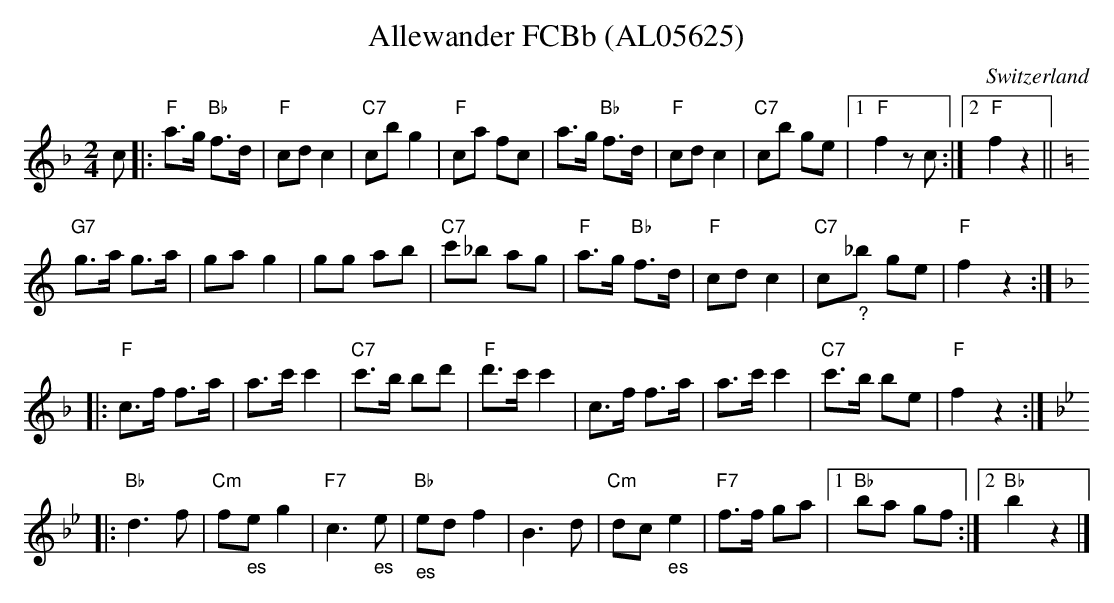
X:1
T: Allewander FCBb (AL05625)
O:Switzerland
M:2/4
L:1/8
K:F %%MIDI gchordon
c |: "F"a>g "Bb"f>d | "F"cd c2 | "C7"cb g2 | "F"ca fc | a>g "Bb"f>d | "F"cd c2 | "C7"cb ge |1 "F"f2zc :|2 "F"f2z2 || [K:C]
"G7"g>a g>a | ga g2 | gg ab | "C7"c'_b ag | "F"a>g "Bb"f>d | "F"cd c2 | "C7"c"_?"_b ge | "F"f2 z2 :: [K:F]
"F"c>f f>a | a>c'c'2 | "C7"c'>b bd' | "F"d'>c' c'2 | c>f f>a | a>c' c'2 | "C7"c'>b be | "F"f2z2 :: [K:Bb]
"Bb"d3f | "Cm"f"_es"e g2 | "F7"c3"_es"e | "Bb""_es"ed f2 | B3d | "Cm"dc "_es"e2 | "F7"f>f ga |1 "Bb"ba gf :|2 "Bb"b2z2 |]
